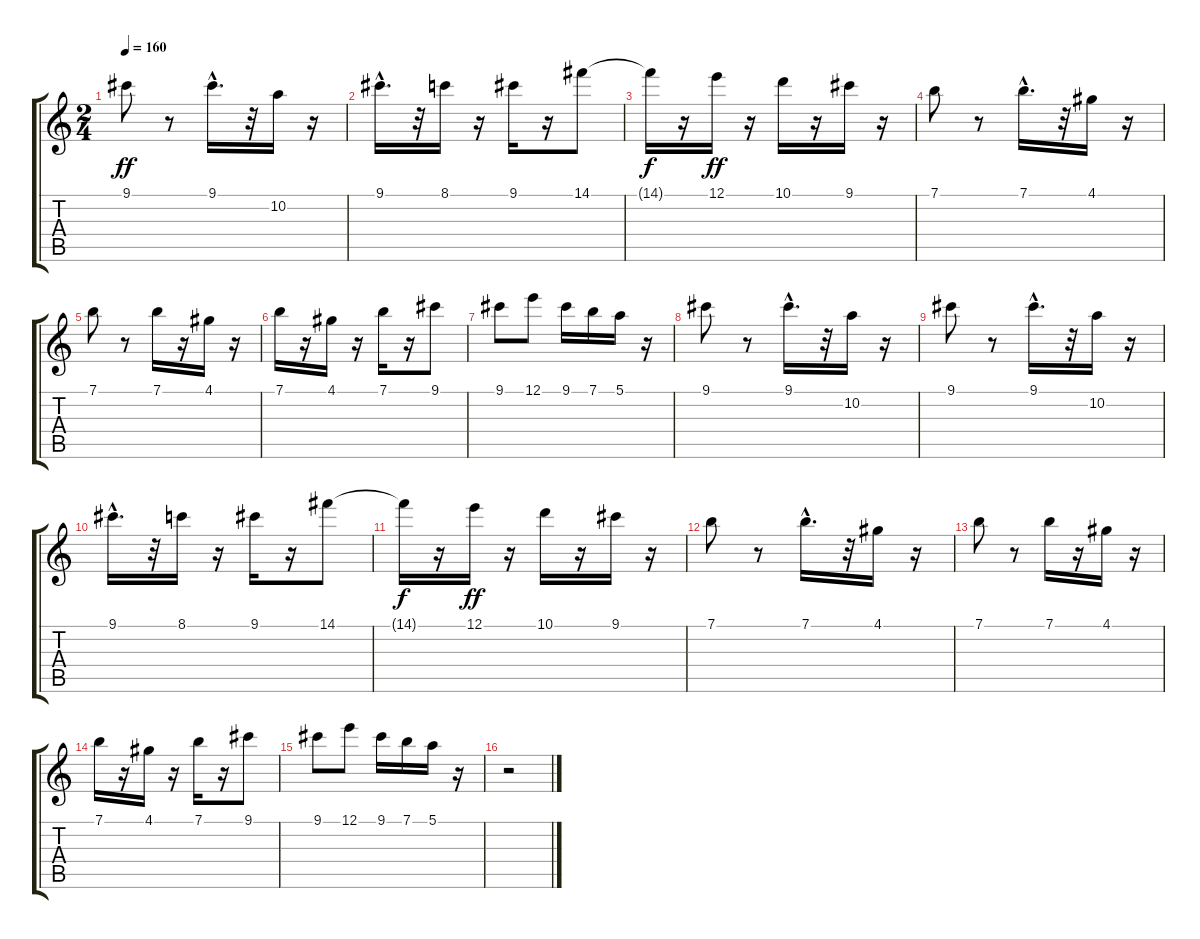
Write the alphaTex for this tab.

\track "" {instrument electricguitarclean}
\staff {score tabs}
\tuning (E4 B3 G3 D3 A2 E2) {hide}
\ts (2 4)
\tempo 160
\clef g2
\ks c
9.1.8{dy ff} r.8 9.1{hac}.16{d} r.32 10.2.16 r.16 |
9.1{hac}.16{d} r.32 8.1.16 r.16 9.1.16 r.16 14.1.8 |
14.1{t}.16{dy f} r.16 12.1.16{dy ff} r.16 10.1.16 r.16 9.1.16 r.16 |
7.1.8 r.8 7.1{hac}.16{d} r.32 4.1.16 r.16 |
7.1.8 r.8 7.1.16 r.16 4.1.16 r.16 |
7.1.16 r.16 4.1.16 r.16 7.1.16 r.16 9.1.8 |
9.1.8 12.1.8 9.1.16 7.1.16 5.1.16 r.16 |
9.1.8 r.8 9.1{hac}.16{d} r.32 10.2.16 r.16 |
9.1.8 r.8 9.1{hac}.16{d} r.32 10.2.16 r.16 |
9.1{hac}.16{d} r.32 8.1.16 r.16 9.1.16 r.16 14.1.8 |
14.1{t}.16{dy f} r.16 12.1.16{dy ff} r.16 10.1.16 r.16 9.1.16 r.16 |
7.1.8 r.8 7.1{hac}.16{d} r.32 4.1.16 r.16 |
7.1.8 r.8 7.1.16 r.16 4.1.16 r.16 |
7.1.16 r.16 4.1.16 r.16 7.1.16 r.16 9.1.8 |
9.1.8 12.1.8 9.1.16 7.1.16 5.1.16 r.16 |
r.2
